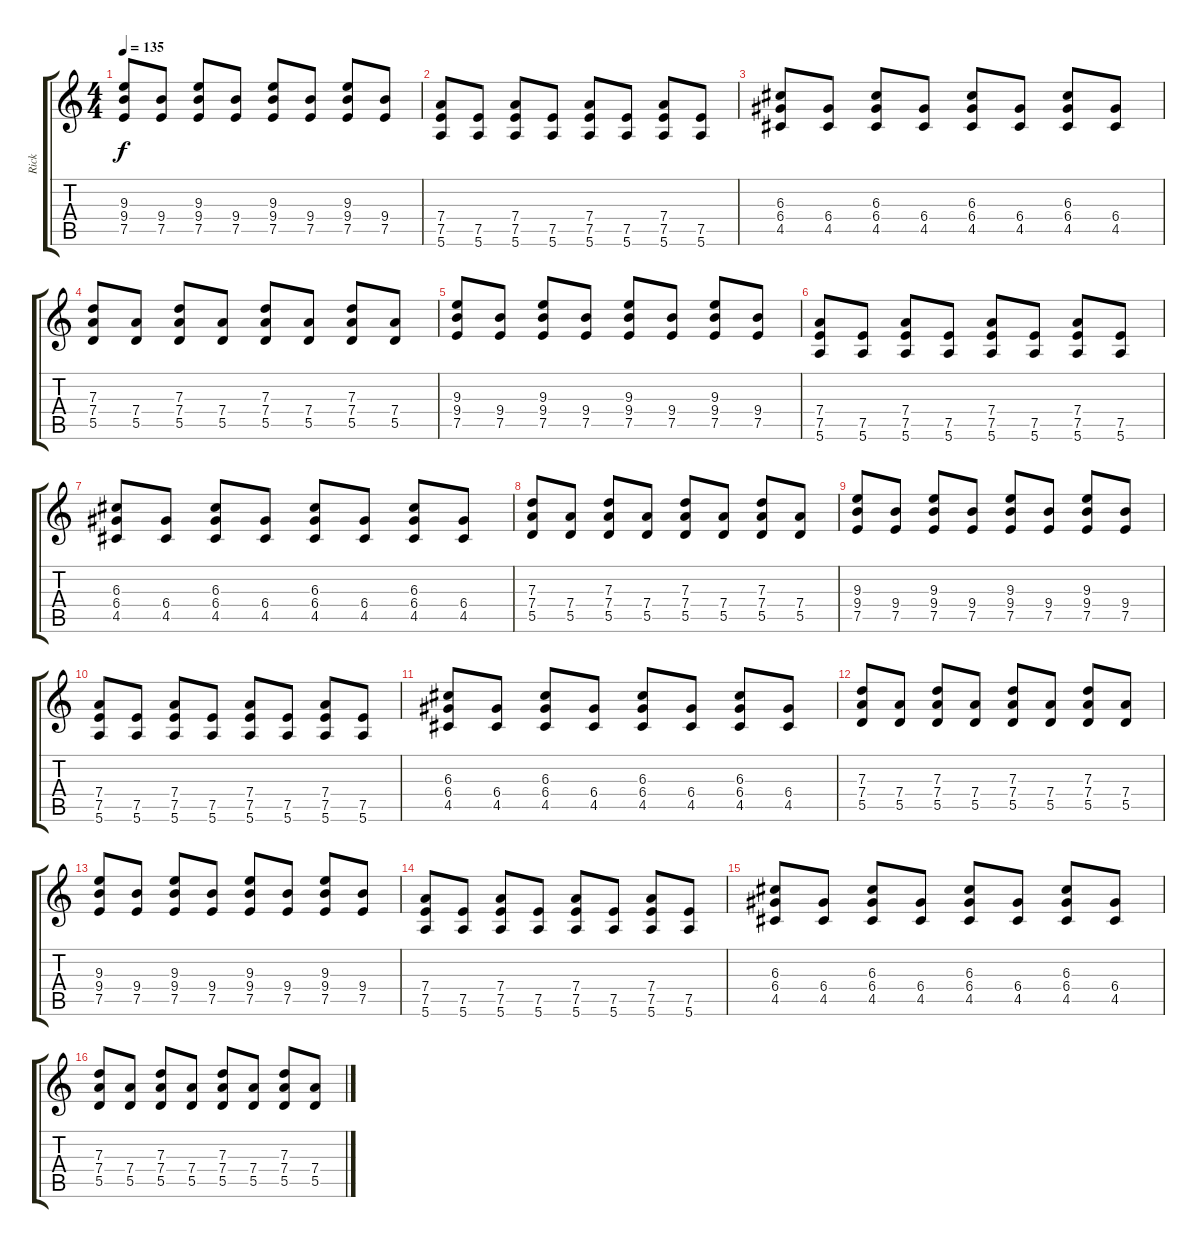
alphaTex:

\track ("Rick" "Rick") {instrument distortionguitar}
\staff {score tabs}
\tuning (E4 B3 G3 D3 A2 E2) {hide}
\ts (4 4)
\tempo 135
\clef g2
\ks c
(9.3 9.4 7.5).8{dy f} (9.4 7.5).8 (9.3 9.4 7.5).8 (9.4 7.5).8 (9.3 9.4 7.5).8 (9.4 7.5).8 (9.3 9.4 7.5).8 (9.4 7.5).8 |
(7.4 7.5 5.6).8 (7.5 5.6).8 (7.4 7.5 5.6).8 (7.5 5.6).8 (7.4 7.5 5.6).8 (7.5 5.6).8 (7.4 7.5 5.6).8 (7.5 5.6).8 |
(6.3 6.4 4.5).8 (6.4 4.5).8 (6.3 6.4 4.5).8 (6.4 4.5).8 (6.3 6.4 4.5).8 (6.4 4.5).8 (6.3 6.4 4.5).8 (6.4 4.5).8 |
(7.3 7.4 5.5).8 (7.4 5.5).8 (7.3 7.4 5.5).8 (7.4 5.5).8 (7.3 7.4 5.5).8 (7.4 5.5).8 (7.3 7.4 5.5).8 (7.4 5.5).8 |
(9.3 9.4 7.5).8 (9.4 7.5).8 (9.3 9.4 7.5).8 (9.4 7.5).8 (9.3 9.4 7.5).8 (9.4 7.5).8 (9.3 9.4 7.5).8 (9.4 7.5).8 |
(7.4 7.5 5.6).8 (7.5 5.6).8 (7.4 7.5 5.6).8 (7.5 5.6).8 (7.4 7.5 5.6).8 (7.5 5.6).8 (7.4 7.5 5.6).8 (7.5 5.6).8 |
(6.3 6.4 4.5).8 (6.4 4.5).8 (6.3 6.4 4.5).8 (6.4 4.5).8 (6.3 6.4 4.5).8 (6.4 4.5).8 (6.3 6.4 4.5).8 (6.4 4.5).8 |
(7.3 7.4 5.5).8 (7.4 5.5).8 (7.3 7.4 5.5).8 (7.4 5.5).8 (7.3 7.4 5.5).8 (7.4 5.5).8 (7.3 7.4 5.5).8 (7.4 5.5).8 |
(9.3 9.4 7.5).8 (9.4 7.5).8 (9.3 9.4 7.5).8 (9.4 7.5).8 (9.3 9.4 7.5).8 (9.4 7.5).8 (9.3 9.4 7.5).8 (9.4 7.5).8 |
(7.4 7.5 5.6).8 (7.5 5.6).8 (7.4 7.5 5.6).8 (7.5 5.6).8 (7.4 7.5 5.6).8 (7.5 5.6).8 (7.4 7.5 5.6).8 (7.5 5.6).8 |
(6.3 6.4 4.5).8 (6.4 4.5).8 (6.3 6.4 4.5).8 (6.4 4.5).8 (6.3 6.4 4.5).8 (6.4 4.5).8 (6.3 6.4 4.5).8 (6.4 4.5).8 |
(7.3 7.4 5.5).8 (7.4 5.5).8 (7.3 7.4 5.5).8 (7.4 5.5).8 (7.3 7.4 5.5).8 (7.4 5.5).8 (7.3 7.4 5.5).8 (7.4 5.5).8 |
(9.3 9.4 7.5).8 (9.4 7.5).8 (9.3 9.4 7.5).8 (9.4 7.5).8 (9.3 9.4 7.5).8 (9.4 7.5).8 (9.3 9.4 7.5).8 (9.4 7.5).8 |
(7.4 7.5 5.6).8 (7.5 5.6).8 (7.4 7.5 5.6).8 (7.5 5.6).8 (7.4 7.5 5.6).8 (7.5 5.6).8 (7.4 7.5 5.6).8 (7.5 5.6).8 |
(6.3 6.4 4.5).8 (6.4 4.5).8 (6.3 6.4 4.5).8 (6.4 4.5).8 (6.3 6.4 4.5).8 (6.4 4.5).8 (6.3 6.4 4.5).8 (6.4 4.5).8 |
(7.3 7.4 5.5).8 (7.4 5.5).8 (7.3 7.4 5.5).8 (7.4 5.5).8 (7.3 7.4 5.5).8 (7.4 5.5).8 (7.3 7.4 5.5).8 (7.4 5.5).8
